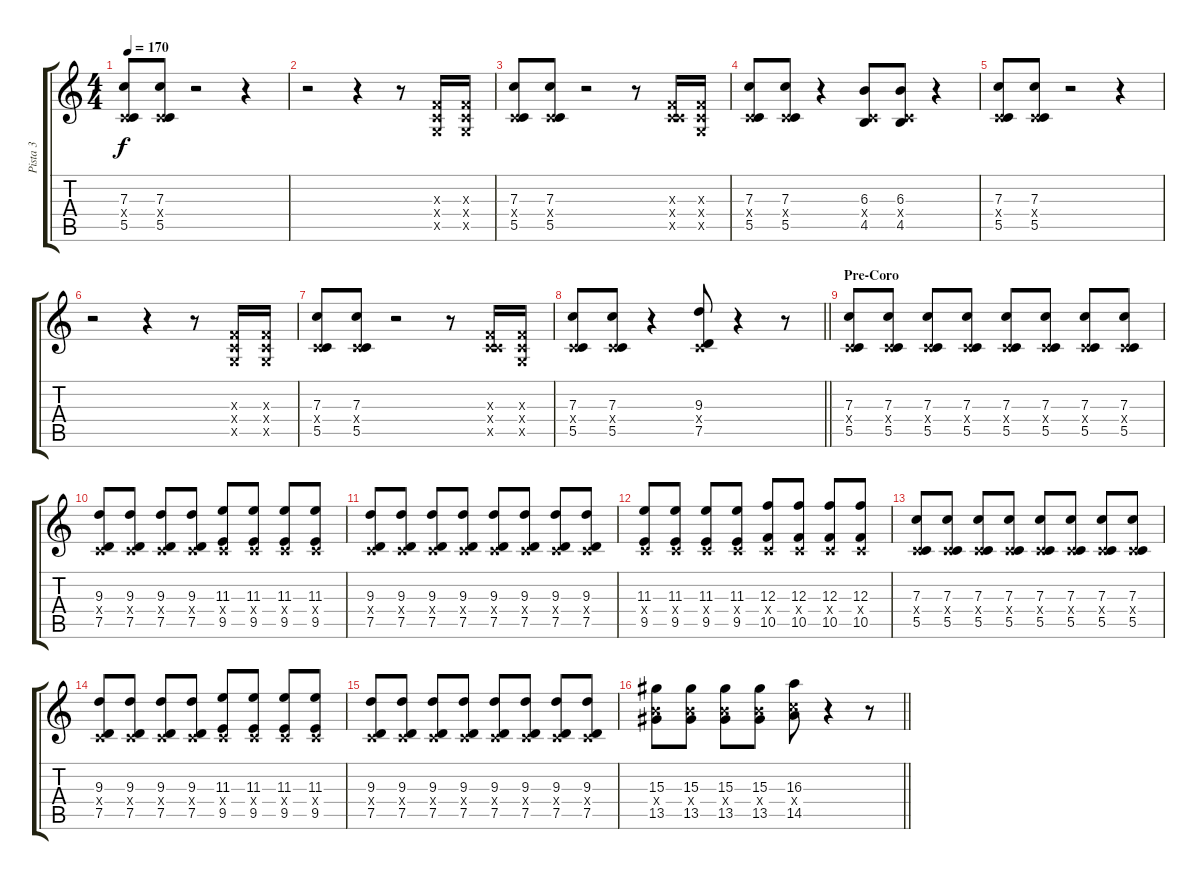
\track ("Pista 3" "Pista 3") {instrument distortionguitar}
\staff {score tabs}
\tuning (D4 A3 F3 C3 G2 C2) {hide}
\ts (4 4)
\tempo 170
\clef g2
\ks c
(7.3 0.4{x} 5.5).8{dy f} (7.3 0.4{x} 5.5).8 r.2 r.4 |
r.2 r.4 r.8 (0.3{x} 0.4{x} 0.5{x}).16 (0.3{x} 0.4{x} 0.5{x}).16 |
(7.3 0.4{x} 5.5).8 (7.3 0.4{x} 5.5).8 r.2 r.8 (0.3{x} 0.4{x} 5.5{x}).16 (0.3{x} 0.4{x} 0.5{x}).16 |
(7.3 0.4{x} 5.5).8 (7.3 0.4{x} 5.5).8 r.4 (6.3 0.4{x} 4.5).8 (6.3 0.4{x} 4.5).8 r.4 |
(7.3 0.4{x} 5.5).8 (7.3 0.4{x} 5.5).8 r.2 r.4 |
r.2 r.4 r.8 (0.3{x} 0.4{x} 0.5{x}).16 (0.3{x} 0.4{x} 0.5{x}).16 |
(7.3 0.4{x} 5.5).8 (7.3 0.4{x} 5.5).8 r.2 r.8 (0.3{x} 0.4{x} 5.5{x}).16 (0.3{x} 0.4{x} 0.5{x}).16 |
\barLineRight lightlight
(7.3 0.4{x} 5.5).8 (7.3 0.4{x} 5.5).8 r.4 (9.3 0.4{x} 7.5).8 r.4 r.8 |
\section ("" "Pre-Coro")
(7.3 0.4{x} 5.5).8 (7.3 0.4{x} 5.5).8 (7.3 0.4{x} 5.5).8 (7.3 0.4{x} 5.5).8 (7.3 0.4{x} 5.5).8 (7.3 0.4{x} 5.5).8 (7.3 0.4{x} 5.5).8 (7.3 0.4{x} 5.5).8 |
(9.3 0.4{x} 7.5).8 (9.3 0.4{x} 7.5).8 (9.3 0.4{x} 7.5).8 (9.3 0.4{x} 7.5).8 (11.3 0.4{x} 9.5).8 (11.3 0.4{x} 9.5).8 (11.3 0.4{x} 9.5).8 (11.3 0.4{x} 9.5).8 |
(9.3 0.4{x} 7.5).8 (9.3 0.4{x} 7.5).8 (9.3 0.4{x} 7.5).8 (9.3 0.4{x} 7.5).8 (9.3 0.4{x} 7.5).8 (9.3 0.4{x} 7.5).8 (9.3 0.4{x} 7.5).8 (9.3 0.4{x} 7.5).8 |
(11.3 0.4{x} 9.5).8 (11.3 0.4{x} 9.5).8 (11.3 0.4{x} 9.5).8 (11.3 0.4{x} 9.5).8 (12.3 0.4{x} 10.5).8 (12.3 0.4{x} 10.5).8 (12.3 0.4{x} 10.5).8 (12.3 0.4{x} 10.5).8 |
(7.3 0.4{x} 5.5).8 (7.3 0.4{x} 5.5).8 (7.3 0.4{x} 5.5).8 (7.3 0.4{x} 5.5).8 (7.3 0.4{x} 5.5).8 (7.3 0.4{x} 5.5).8 (7.3 0.4{x} 5.5).8 (7.3 0.4{x} 5.5).8 |
(9.3 0.4{x} 7.5).8 (9.3 0.4{x} 7.5).8 (9.3 0.4{x} 7.5).8 (9.3 0.4{x} 7.5).8 (11.3 0.4{x} 9.5).8 (11.3 0.4{x} 9.5).8 (11.3 0.4{x} 9.5).8 (11.3 0.4{x} 9.5).8 |
(9.3 0.4{x} 7.5).8 (9.3 0.4{x} 7.5).8 (9.3 0.4{x} 7.5).8 (9.3 0.4{x} 7.5).8 (9.3 0.4{x} 7.5).8 (9.3 0.4{x} 7.5).8 (9.3 0.4{x} 7.5).8 (9.3 0.4{x} 7.5).8 |
\barLineRight lightlight
(15.3 11.4{x} 13.5).8 (15.3 11.4{x} 13.5).8 (15.3 11.4{x} 13.5).8 (15.3 11.4{x} 13.5).8 (16.3 12.4{x} 14.5).8 r.4 r.8
